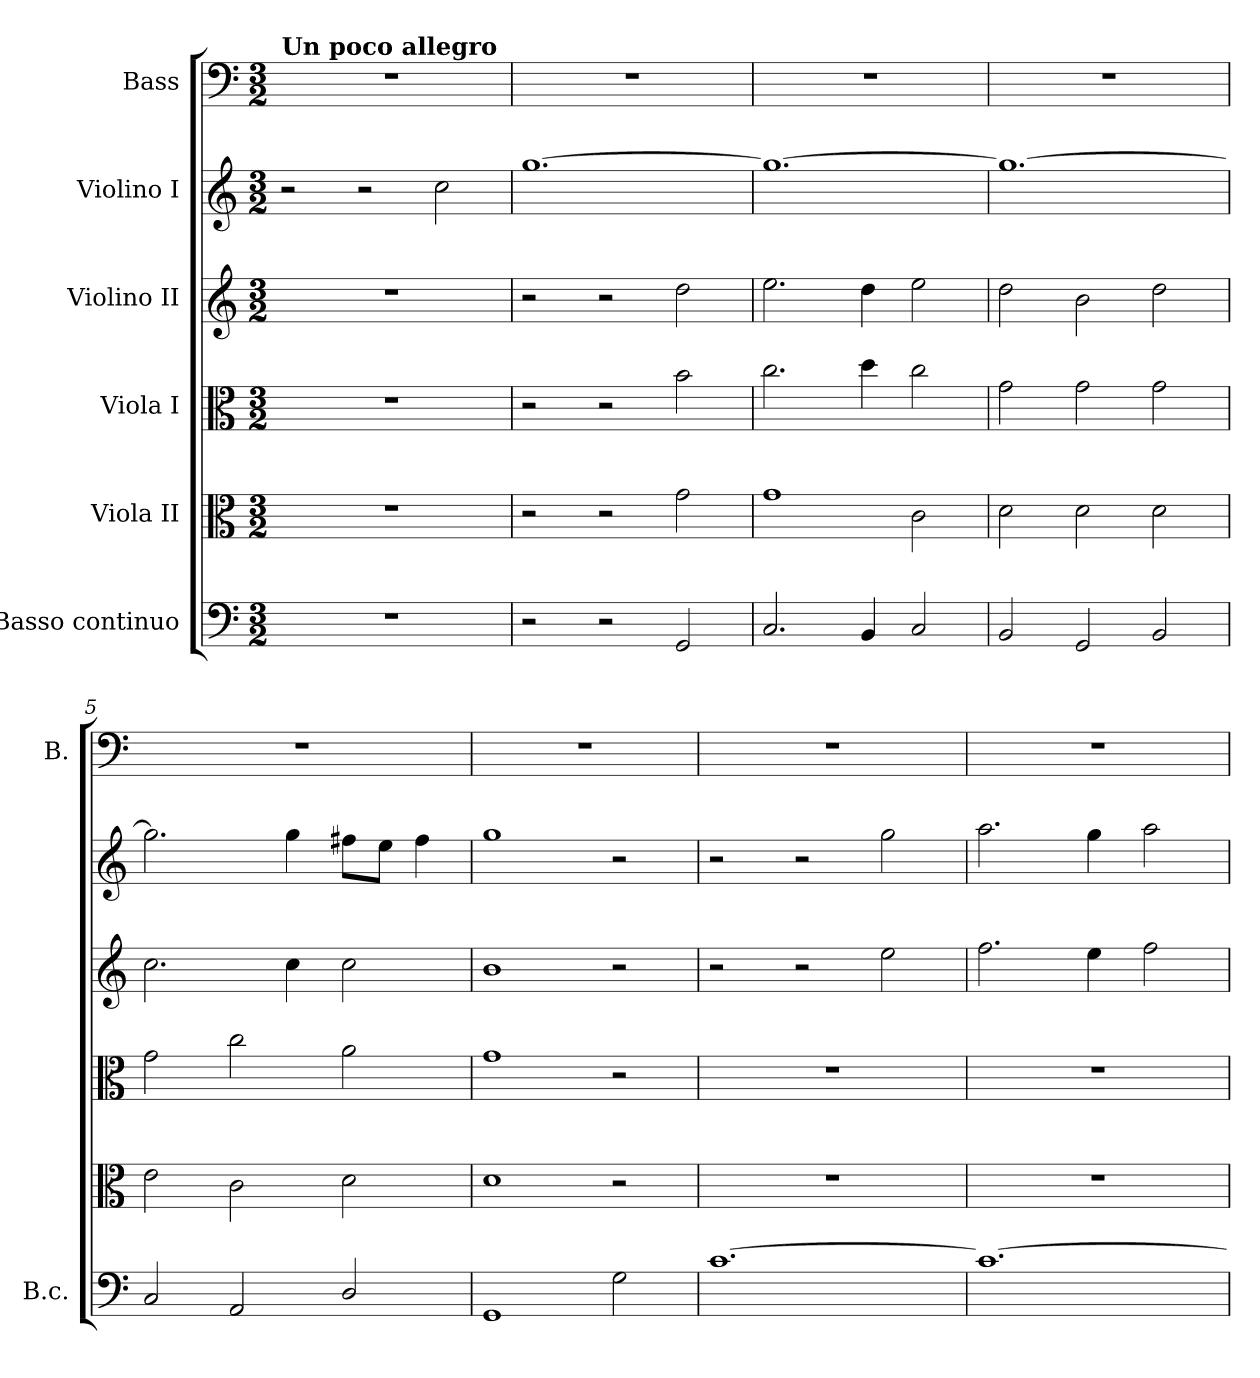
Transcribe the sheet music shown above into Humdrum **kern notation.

**kern	**kern	**kern	**kern	**kern	**kern
*part6	*part5	*part4	*part3	*part2	*part1
*staff6	*staff5	*staff4	*staff3	*staff2	*staff1
*I"Basso continuo	*I"Viola II	*I"Viola I	*I"Violino II	*I"Violino I	*I"Bass
*I'B.c.	*	*	*	*	*I'B.
*clefF4	*clefC3	*clefC3	*clefG2	*clefG2	*clefF4
*k[]	*k[]	*k[]	*k[]	*k[]	*k[]
*M3/2	*M3/2	*M3/2	*M3/2	*M3/2	*M3/2
=1	=1	=1	=1	=1	=1
!	!	!	!	!	!LO:TX:a:B:t=Un poco allegro
1.r	1.r	1.r	1.r	2r	1.r
.	.	.	.	2r	.
.	.	.	.	2cc\	.
=2	=2	=2	=2	=2	=2
2r	2r	2r	2r	[>1.gg	1.r
2r	2r	2r	2r	.	.
2GG/	2g\	2b\	2dd\	.	.
=3	=3	=3	=3	=3	=3
2.C/	1g	2.cc\	2.ee\	1.gg_>	1.r
4BB/	.	4dd\	4dd\	.	.
2C/	2c\	2cc\	2ee\	.	.
=4	=4	=4	=4	=4	=4
2BB/	2d\	2g\	2dd\	1.gg_>	1.r
2GG/	2d\	2g\	2b\	.	.
2BB/	2d\	2g\	2dd\	.	.
=5	=5	=5	=5	=5	=5
2C/	2e\	2g\	2.cc\	2.gg\]	1.r
2AA/	2c\	2cc\	.	.	.
.	.	.	4cc\	4gg\	.
2D/	2d\	2a\	2cc\	8ff#X\L	.
.	.	.	.	8ee\J	.
.	.	.	.	4ff#\	.
=6	=6	=6	=6	=6	=6
1GG	1d	1g	1b	1gg	1.r
2G\	2r	2r	2r	2r	.
=7	=7	=7	=7	=7	=7
[>1.c	1.r	1.r	2r	2r	1.r
.	.	.	2r	2r	.
.	.	.	2ee\	2gg\	.
=8	=8	=8	=8	=8	=8
1.c_>	1.r	1.r	2.ff\	2.aa\	1.r
.	.	.	4ee\	4gg\	.
.	.	.	2ff\	2aa\	.
=	=	=	=	=	=
*-	*-	*-	*-	*-	*-
